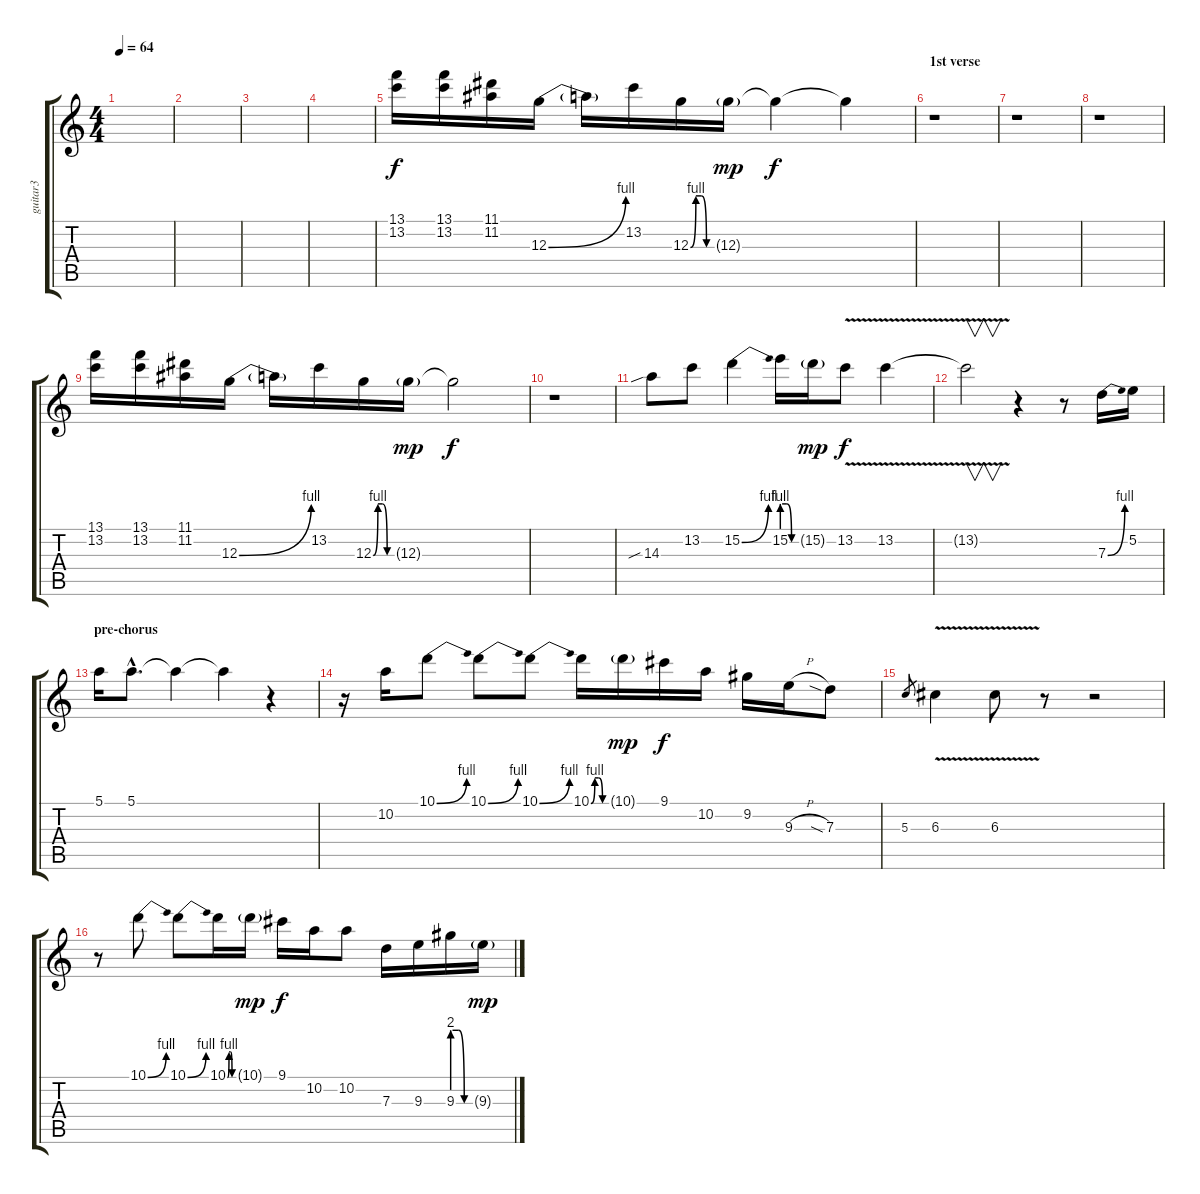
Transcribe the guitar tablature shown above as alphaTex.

\track ("guitar3" "guitar3") {instrument distortionguitar}
\staff {score tabs}
\tuning (E4 B3 G3 D3 A2 E2) {hide}
\ts (4 4)
\tempo 64
\clef g2
\ks c
|
|
|
|
(13.1 13.2).16 (13.1 13.2).16 (11.1 11.2).16 12.3{be (bend 0 0 60 4)}.16 12.3{t}.16 13.2.16 12.3{be (custom 0 0 15 4 30 4 45 0 60 0)}.16 12.3{g}.16{dy mp} 12.3{t}.4{dy f} 12.3{t}.4 |
\section ("" "1st verse")
r.1 |
r.1 |
r.1 |
(13.1 13.2).16 (13.1 13.2).16 (11.1 11.2).16 12.3{be (bend 0 0 60 4)}.16 12.3{t}.16 13.2.16 12.3{be (custom 0 0 15 4 30 4 45 0 60 0)}.16 12.3{g}.16{dy mp} 12.3{t}.2{dy f} |
r.1 |
14.3{sib}.8 13.2.8 15.2{be (bend 0 0 60 4)}.4 15.2{be (custom 0 4 20 4 40 0 60 0)}.16 15.2{g}.16{dy mp} 13.2{v}.8{dy f} 13.2{v}.4 |
13.2{t}.2{v} r.4 r.8 7.3{be (bend 0 0 60 4)}.16 5.2.16 |
\section ("" "pre-chorus")
5.1.16 5.1{hac}.8{d} 5.1{t}.4 5.1{t}.4 r.4 |
r.16 10.2.16 10.1{be (bend 0 0 60 4)}.8 10.1{be (bend 0 0 60 4)}.8 10.1{be (bend 0 0 60 4)}.8 10.1{be (custom 0 0 15 4 30 4 45 0 60 0)}.16 10.1{g}.16{dy mp} 9.1.16{dy f} 10.2.16 9.2.16 9.3{h}.16 7.3{sia}.8 |
5.3.8{gr} 6.3{v}.4 6.3{v}.8 r.8 r.2 |
r.8 10.1{be (bend 0 0 60 4)}.8 10.1{be (bend 0 0 60 4)}.8 10.1{be (custom 0 0 15 4 30 4 45 0 60 0)}.16 10.1{g}.16{dy mp} 9.1.16{dy f} 10.2.16 10.2.8 7.3.16 9.3.16 9.3{be (custom 0 8 20 8 40 0 60 0)}.16 9.3{g}.16{dy mp}
